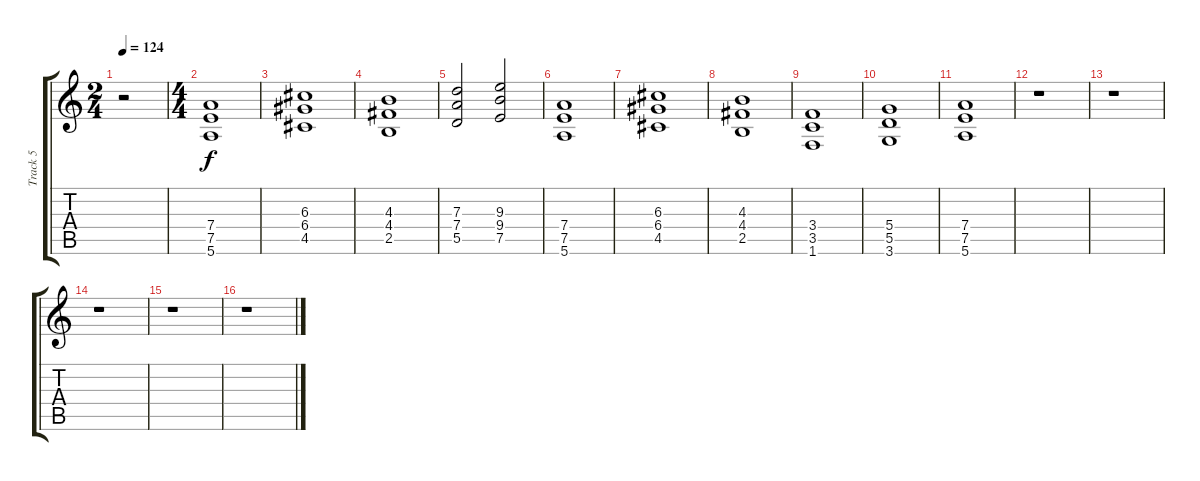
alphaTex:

\track ("Track 5" "Track 5") {instrument distortionguitar}
\staff {score tabs}
\tuning (E4 B3 G3 D3 A2 E2) {hide}
\ts (2 4)
\tempo 124
\clef g2
\ks c
r.2{dy f} |
\ts (4 4)
(7.4 7.5 5.6).1 |
(6.3 6.4 4.5).1 |
(4.3 4.4 2.5).1 |
(7.3 7.4 5.5).2 (9.3 9.4 7.5).2 |
(7.4 7.5 5.6).1 |
(6.3 6.4 4.5).1 |
(4.3 4.4 2.5).1 |
(3.4 3.5 1.6).1 |
(5.4 5.5 3.6).1 |
(7.4 7.5 5.6).1 |
r.1 |
r.1 |
r.1 |
r.1 |
r.1
